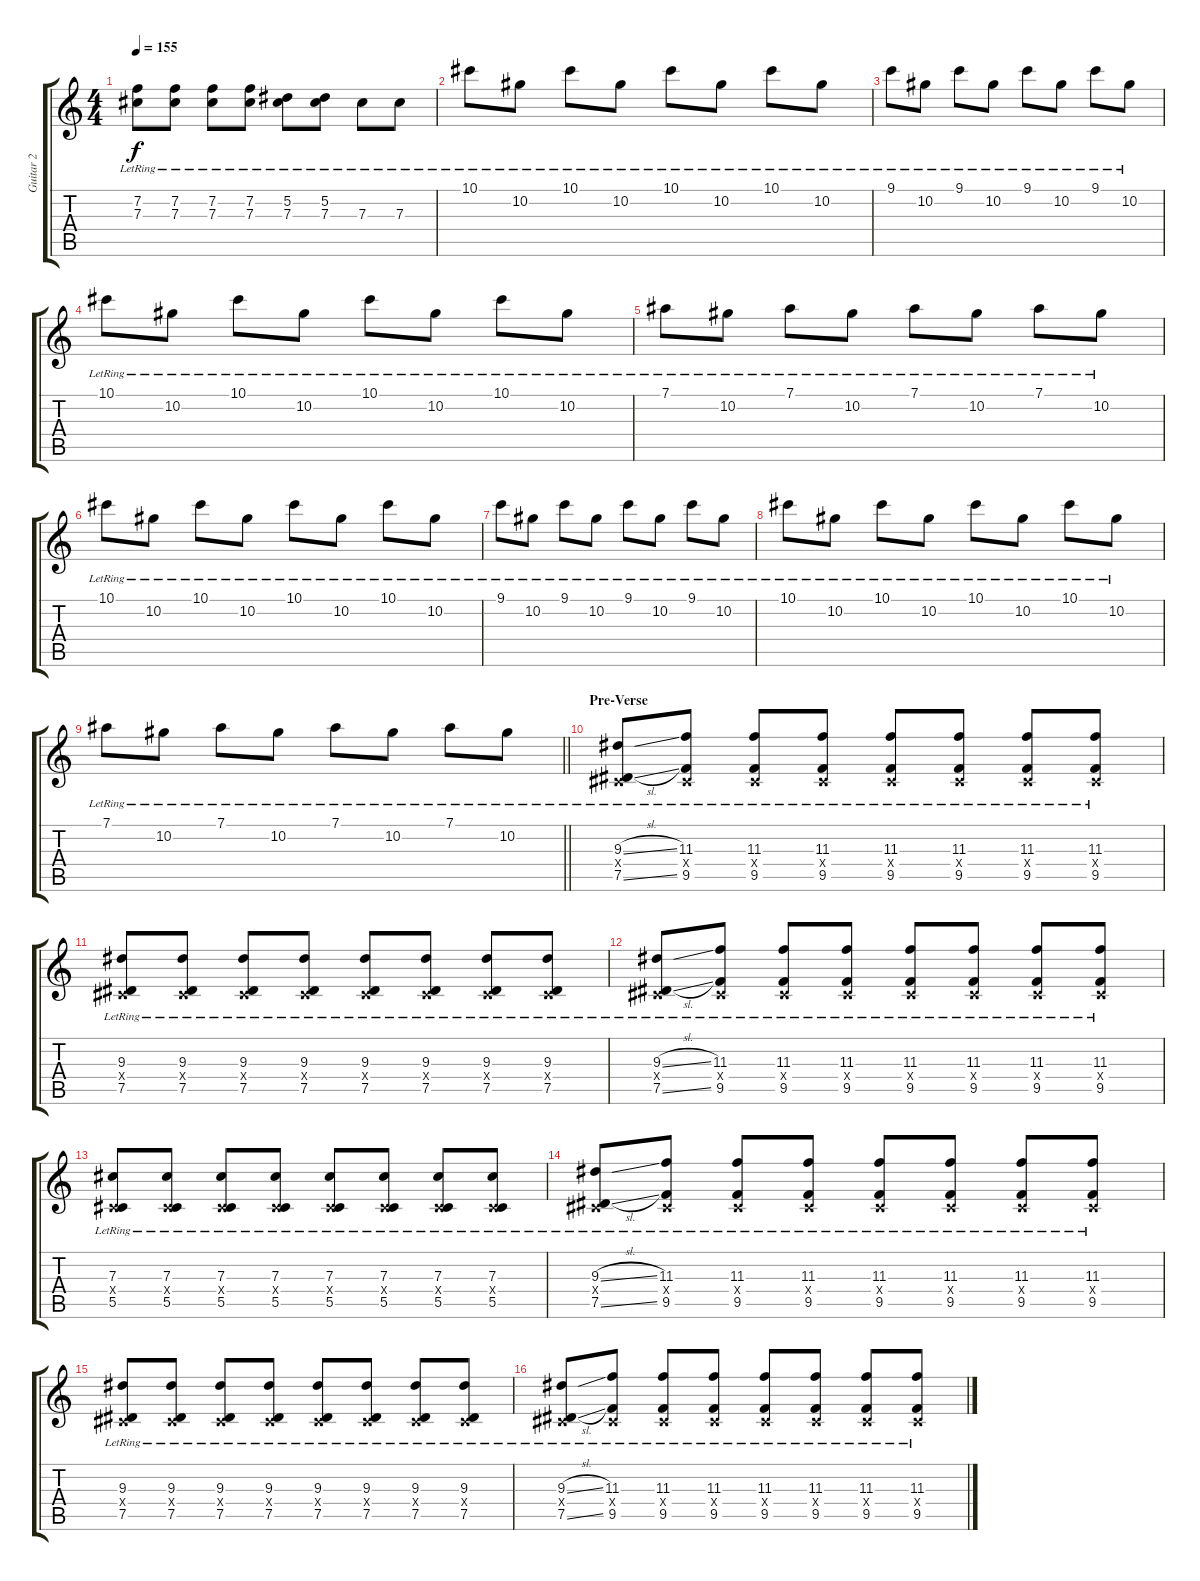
\track ("Guitar 2" "Guitar 2") {instrument distortionguitar}
\staff {score tabs}
\tuning (Eb4 Bb3 Gb3 Db3 Ab2 Db2) {hide}
\ts (4 4)
\tempo 155
\clef g2
\ks c
(7.2{lr} 7.3{lr}).8{dy f} (7.2{lr} 7.3{lr}).8 (7.2{lr} 7.3{lr}).8 (7.2{lr} 7.3{lr}).8 (5.2{lr} 7.3{lr}).8 (5.2{lr} 7.3{lr}).8 7.3{lr}.8 7.3{lr}.8 |
10.1{lr}.8 10.2{lr}.8 10.1{lr}.8 10.2{lr}.8 10.1{lr}.8 10.2{lr}.8 10.1{lr}.8 10.2{lr}.8 |
9.1{lr}.8 10.2{lr}.8 9.1{lr}.8 10.2{lr}.8 9.1{lr}.8 10.2{lr}.8 9.1{lr}.8 10.2{lr}.8 |
10.1{lr}.8 10.2{lr}.8 10.1{lr}.8 10.2{lr}.8 10.1{lr}.8 10.2{lr}.8 10.1{lr}.8 10.2{lr}.8 |
7.1{lr}.8 10.2{lr}.8 7.1{lr}.8 10.2{lr}.8 7.1{lr}.8 10.2{lr}.8 7.1{lr}.8 10.2{lr}.8 |
10.1{lr}.8 10.2{lr}.8 10.1{lr}.8 10.2{lr}.8 10.1{lr}.8 10.2{lr}.8 10.1{lr}.8 10.2{lr}.8 |
9.1{lr}.8 10.2{lr}.8 9.1{lr}.8 10.2{lr}.8 9.1{lr}.8 10.2{lr}.8 9.1{lr}.8 10.2{lr}.8 |
10.1{lr}.8 10.2{lr}.8 10.1{lr}.8 10.2{lr}.8 10.1{lr}.8 10.2{lr}.8 10.1{lr}.8 10.2{lr}.8 |
\barLineRight lightlight
7.1{lr}.8 10.2{lr}.8 7.1{lr}.8 10.2{lr}.8 7.1{lr}.8 10.2{lr}.8 7.1{lr}.8 10.2{lr}.8 |
\section ("" "Pre-Verse")
(9.3{sl lr} 0.4{x} 7.5{sl lr}).8 (11.3{lr} 0.4{x} 9.5{lr}).8 (11.3{lr} 0.4{x} 9.5{lr}).8 (11.3{lr} 0.4{x} 9.5{lr}).8 (11.3{lr} 0.4{x} 9.5{lr}).8 (11.3{lr} 0.4{x} 9.5{lr}).8 (11.3{lr} 0.4{x} 9.5{lr}).8 (11.3{lr} 0.4{x} 9.5{lr}).8 |
(9.3{lr} 0.4{x} 7.5{lr}).8 (9.3{lr} 0.4{x} 7.5{lr}).8 (9.3{lr} 0.4{x} 7.5{lr}).8 (9.3{lr} 0.4{x} 7.5{lr}).8 (9.3{lr} 0.4{x} 7.5{lr}).8 (9.3{lr} 0.4{x} 7.5{lr}).8 (9.3{lr} 0.4{x} 7.5{lr}).8 (9.3{lr} 0.4{x} 7.5{lr}).8 |
(9.3{sl lr} 0.4{x} 7.5{sl lr}).8 (11.3{lr} 0.4{x} 9.5{lr}).8 (11.3{lr} 0.4{x} 9.5{lr}).8 (11.3{lr} 0.4{x} 9.5{lr}).8 (11.3{lr} 0.4{x} 9.5{lr}).8 (11.3{lr} 0.4{x} 9.5{lr}).8 (11.3{lr} 0.4{x} 9.5{lr}).8 (11.3{lr} 0.4{x} 9.5{lr}).8 |
(7.3{lr} 0.4{x} 5.5{lr}).8 (7.3{lr} 0.4{x} 5.5{lr}).8 (7.3{lr} 0.4{x} 5.5{lr}).8 (7.3{lr} 0.4{x} 5.5{lr}).8 (7.3{lr} 0.4{x} 5.5{lr}).8 (7.3{lr} 0.4{x} 5.5{lr}).8 (7.3{lr} 0.4{x} 5.5{lr}).8 (7.3{lr} 0.4{x} 5.5{lr}).8 |
(9.3{sl lr} 0.4{x} 7.5{sl lr}).8 (11.3{lr} 0.4{x} 9.5{lr}).8 (11.3{lr} 0.4{x} 9.5{lr}).8 (11.3{lr} 0.4{x} 9.5{lr}).8 (11.3{lr} 0.4{x} 9.5{lr}).8 (11.3{lr} 0.4{x} 9.5{lr}).8 (11.3{lr} 0.4{x} 9.5{lr}).8 (11.3{lr} 0.4{x} 9.5{lr}).8 |
(9.3{lr} 0.4{x} 7.5{lr}).8 (9.3{lr} 0.4{x} 7.5{lr}).8 (9.3{lr} 0.4{x} 7.5{lr}).8 (9.3{lr} 0.4{x} 7.5{lr}).8 (9.3{lr} 0.4{x} 7.5{lr}).8 (9.3{lr} 0.4{x} 7.5{lr}).8 (9.3{lr} 0.4{x} 7.5{lr}).8 (9.3{lr} 0.4{x} 7.5{lr}).8 |
(9.3{sl lr} 0.4{x} 7.5{sl lr}).8 (11.3{lr} 0.4{x} 9.5{lr}).8 (11.3{lr} 0.4{x} 9.5{lr}).8 (11.3{lr} 0.4{x} 9.5{lr}).8 (11.3{lr} 0.4{x} 9.5{lr}).8 (11.3{lr} 0.4{x} 9.5{lr}).8 (11.3{lr} 0.4{x} 9.5{lr}).8 (11.3{lr} 0.4{x} 9.5{lr}).8
